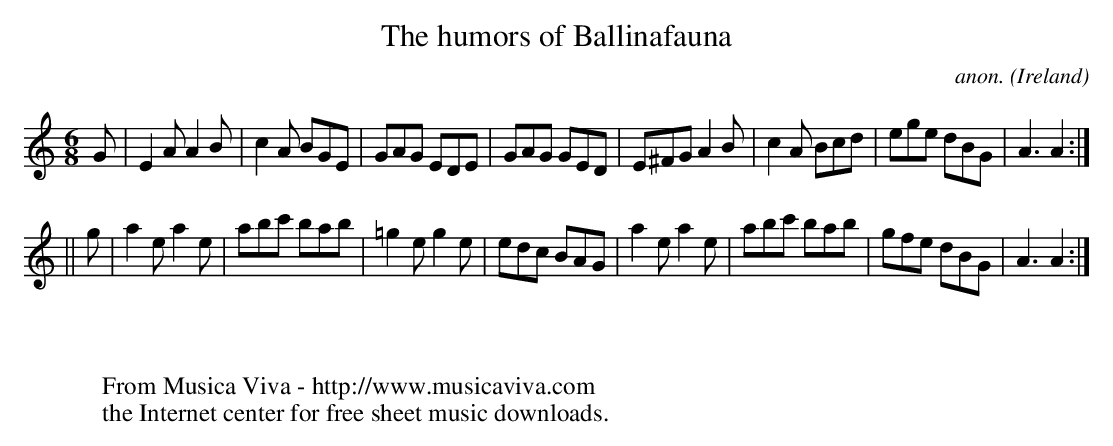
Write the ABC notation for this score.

X:1
T:The humors of Ballinafauna
C:anon.
O:Ireland
M:6/8
L:1/8
K:Am
G|E2A A2B|c2A BGE|GAG EDE|GAG GED|E^FG A2B|c2A Bcd|ege dBG|A3 A2:|
||g|a2e a2e|abc' bab|=g2e g2e|edc BAG|a2e a2e|abc' bab|gfe dBG|A3 A2:|
W:
W:
W:  From Musica Viva - http://www.musicaviva.com
W:  the Internet center for free sheet music downloads.
